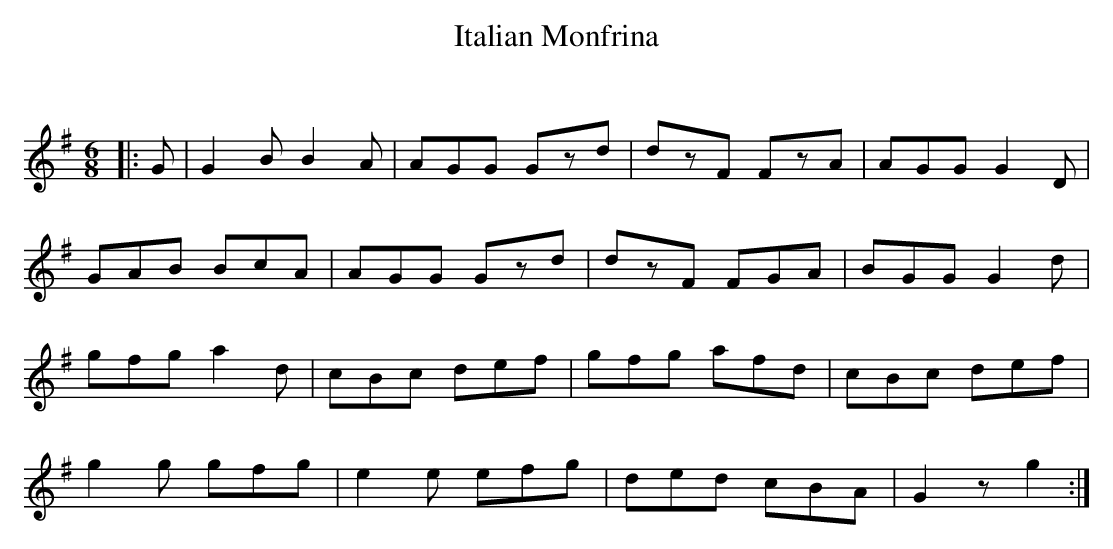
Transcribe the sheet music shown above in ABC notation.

X:1
T: Italian Monfrina
C:
Q:180
K:G
M:6/8
L:1/16
|:G2|G4B2 B4A2|A2G2G2 G2z2d2|d2z2F2 F2z2A2|A2G2G2 G4D2|
G2A2B2 B2c2A2|A2G2G2 G2z2d2|d2z2F2 F2G2A2|B2G2G2 G4d2|
g2f2g2 a4d2|c2B2c2 d2e2f2|g2f2g2 a2f2d2|c2B2c2 d2e2f2|
g4g2 g2f2g2|e4e2 e2f2g2|d2e2d2 c2B2A2|G4z2 g4:|
